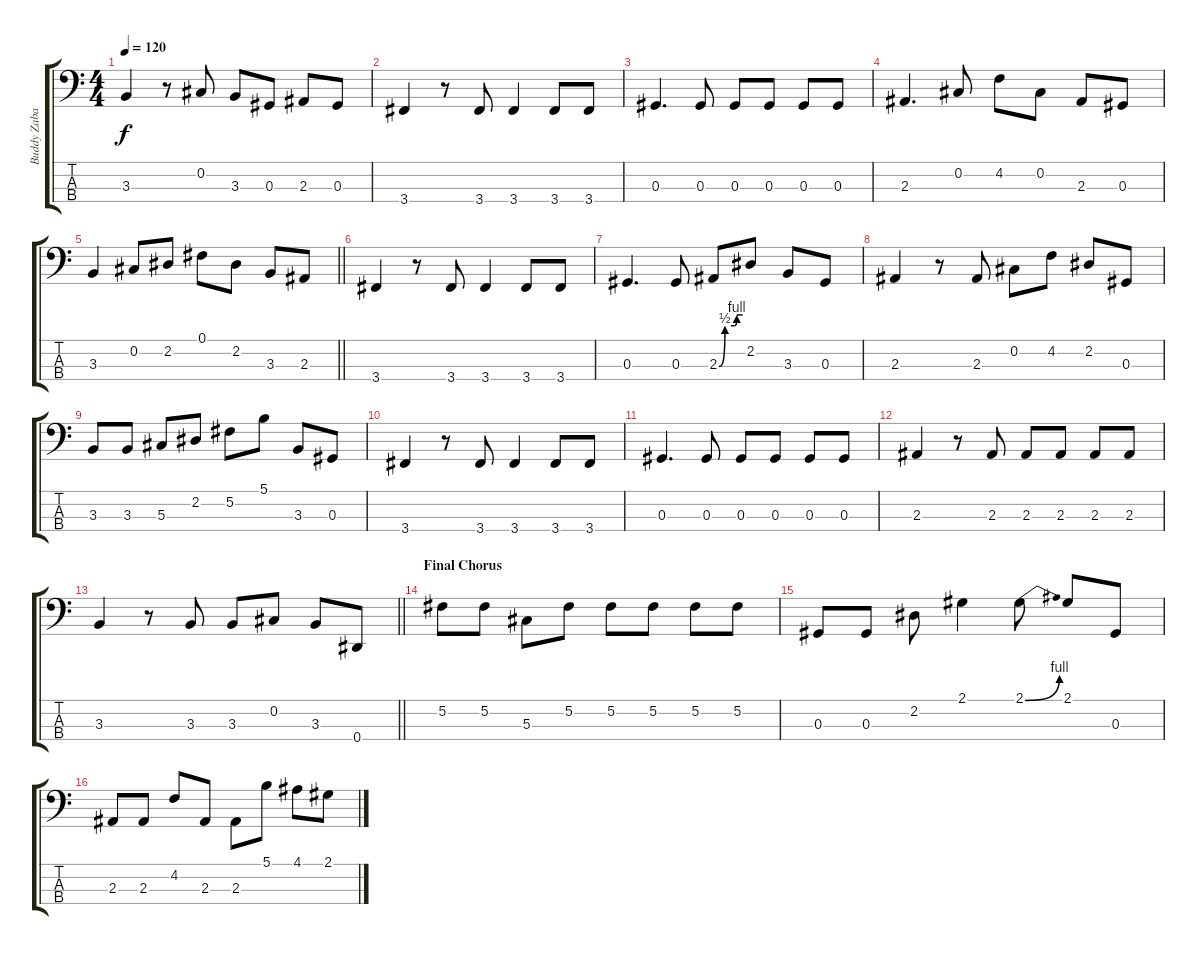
\track ("Buddy Zabala(Bass)" "Buddy Zaba") {instrument electricbassfinger}
\staff {score tabs}
\tuning (Gb2 Db2 Ab1 Eb1) {hide}
\ts (4 4)
\tempo 120
\clef f4
\ks c
3.3.4{dy f} r.8 0.2.8 3.3.8 0.3.8 2.3.8 0.3.8 |
3.4.4 r.8 3.4.8 3.4.4 3.4.8 3.4.8 |
0.3.4{d} 0.3.8 0.3.8 0.3.8 0.3.8 0.3.8 |
2.3.4{d} 0.2.8 4.2.8 0.2.8 2.3.8 0.3.8 |
\barLineRight lightlight
3.3.4 0.2.8 2.2.8 0.1.8 2.2.8 3.3.8 2.3.8 |
\section ("" "")
3.4.4 r.8 3.4.8 3.4.4 3.4.8 3.4.8 |
0.3.4{d} 0.3.8 2.3{be (custom 0 0 15 2 39 2 45 4 60 4)}.8 2.2.8 3.3.8 0.3.8 |
2.3.4 r.8 2.3.8 0.2.8 4.2.8 2.2.8 0.3.8 |
3.3.8 3.3.8 5.3.8 2.2.8 5.2.8 5.1.8 3.3.8 0.3.8 |
3.4.4 r.8 3.4.8 3.4.4 3.4.8 3.4.8 |
0.3.4{d} 0.3.8 0.3.8 0.3.8 0.3.8 0.3.8 |
2.3.4 r.8 2.3.8 2.3.8 2.3.8 2.3.8 2.3.8 |
\barLineRight lightlight
3.3.4 r.8 3.3.8 3.3.8 0.2.8 3.3.8 0.4.8 |
\section ("" "Final Chorus")
5.2.8 5.2.8 5.3.8 5.2.8 5.2.8 5.2.8 5.2.8 5.2.8 |
0.3.8 0.3.8 2.2.8 2.1.4 2.1{be (bend 0 0 60 4)}.8 2.1.8 0.3.8 |
2.3.8 2.3.8 4.2.8 2.3.8 2.3.8 5.1.8 4.1.8 2.1.8
